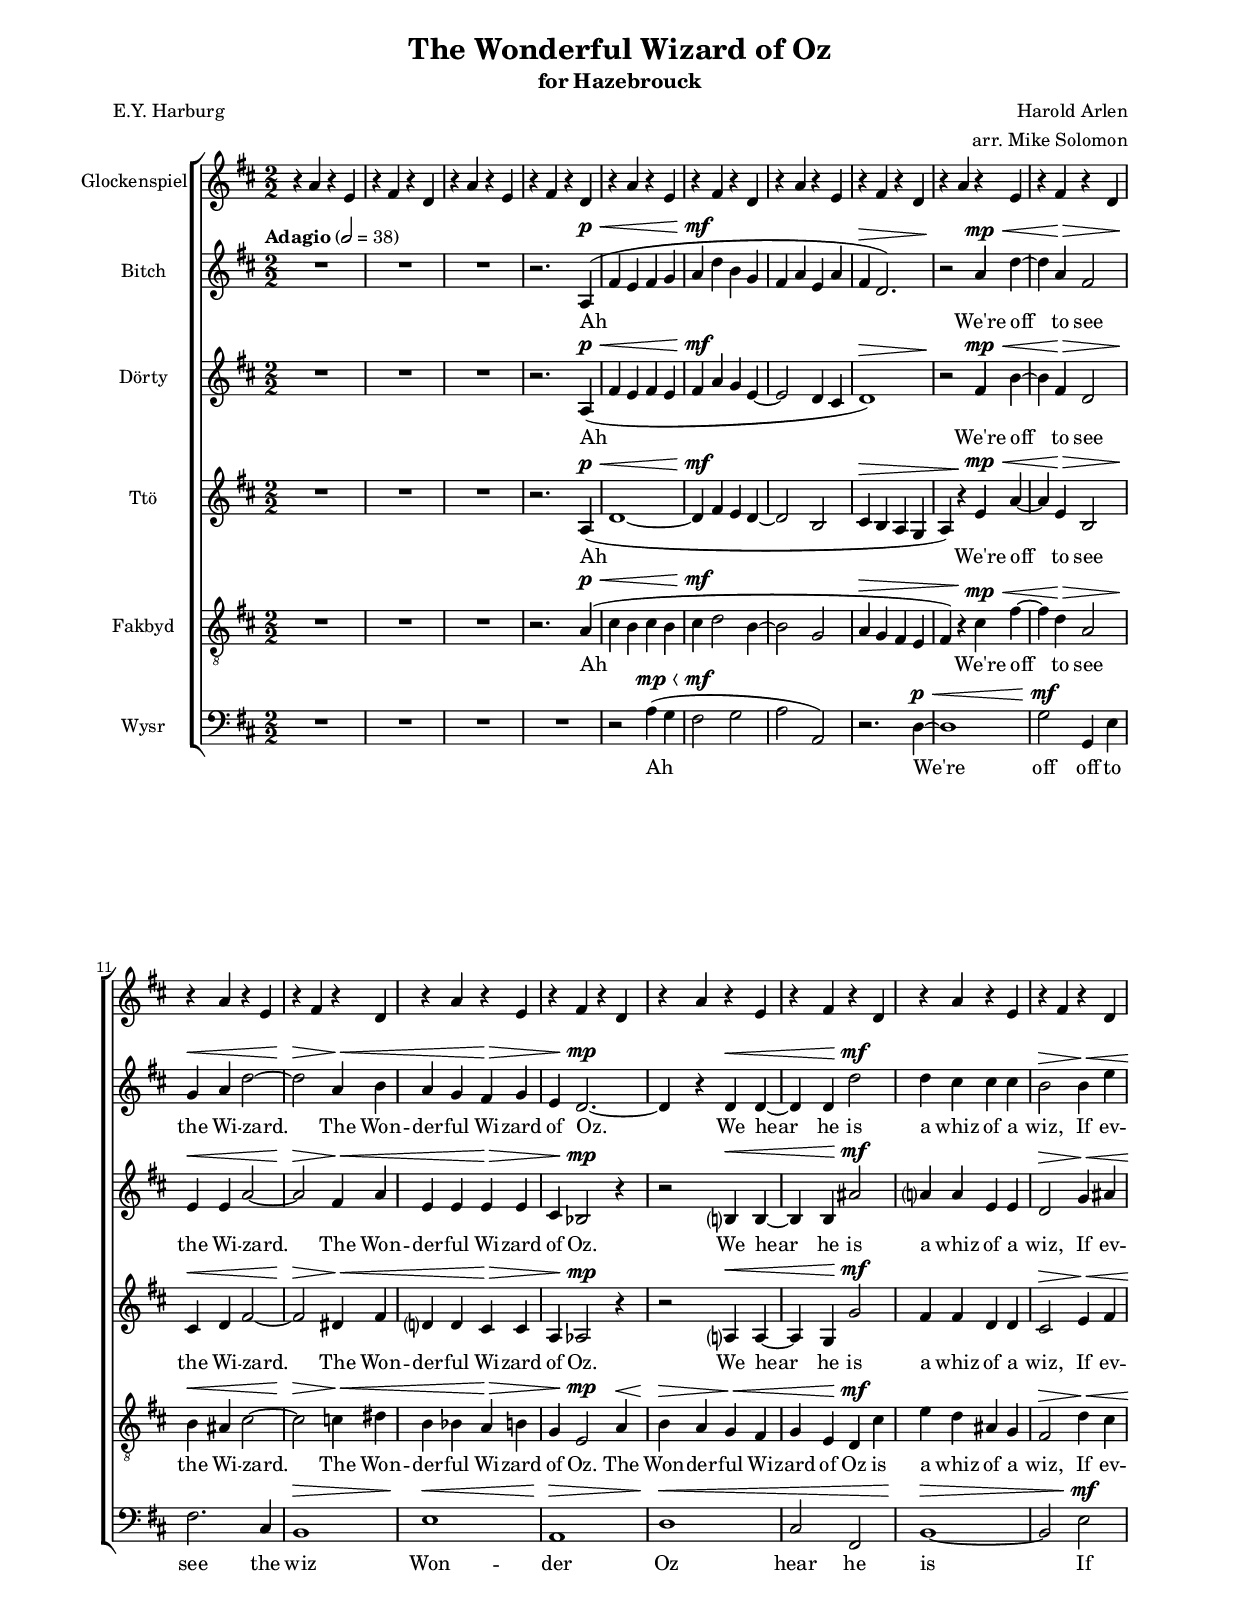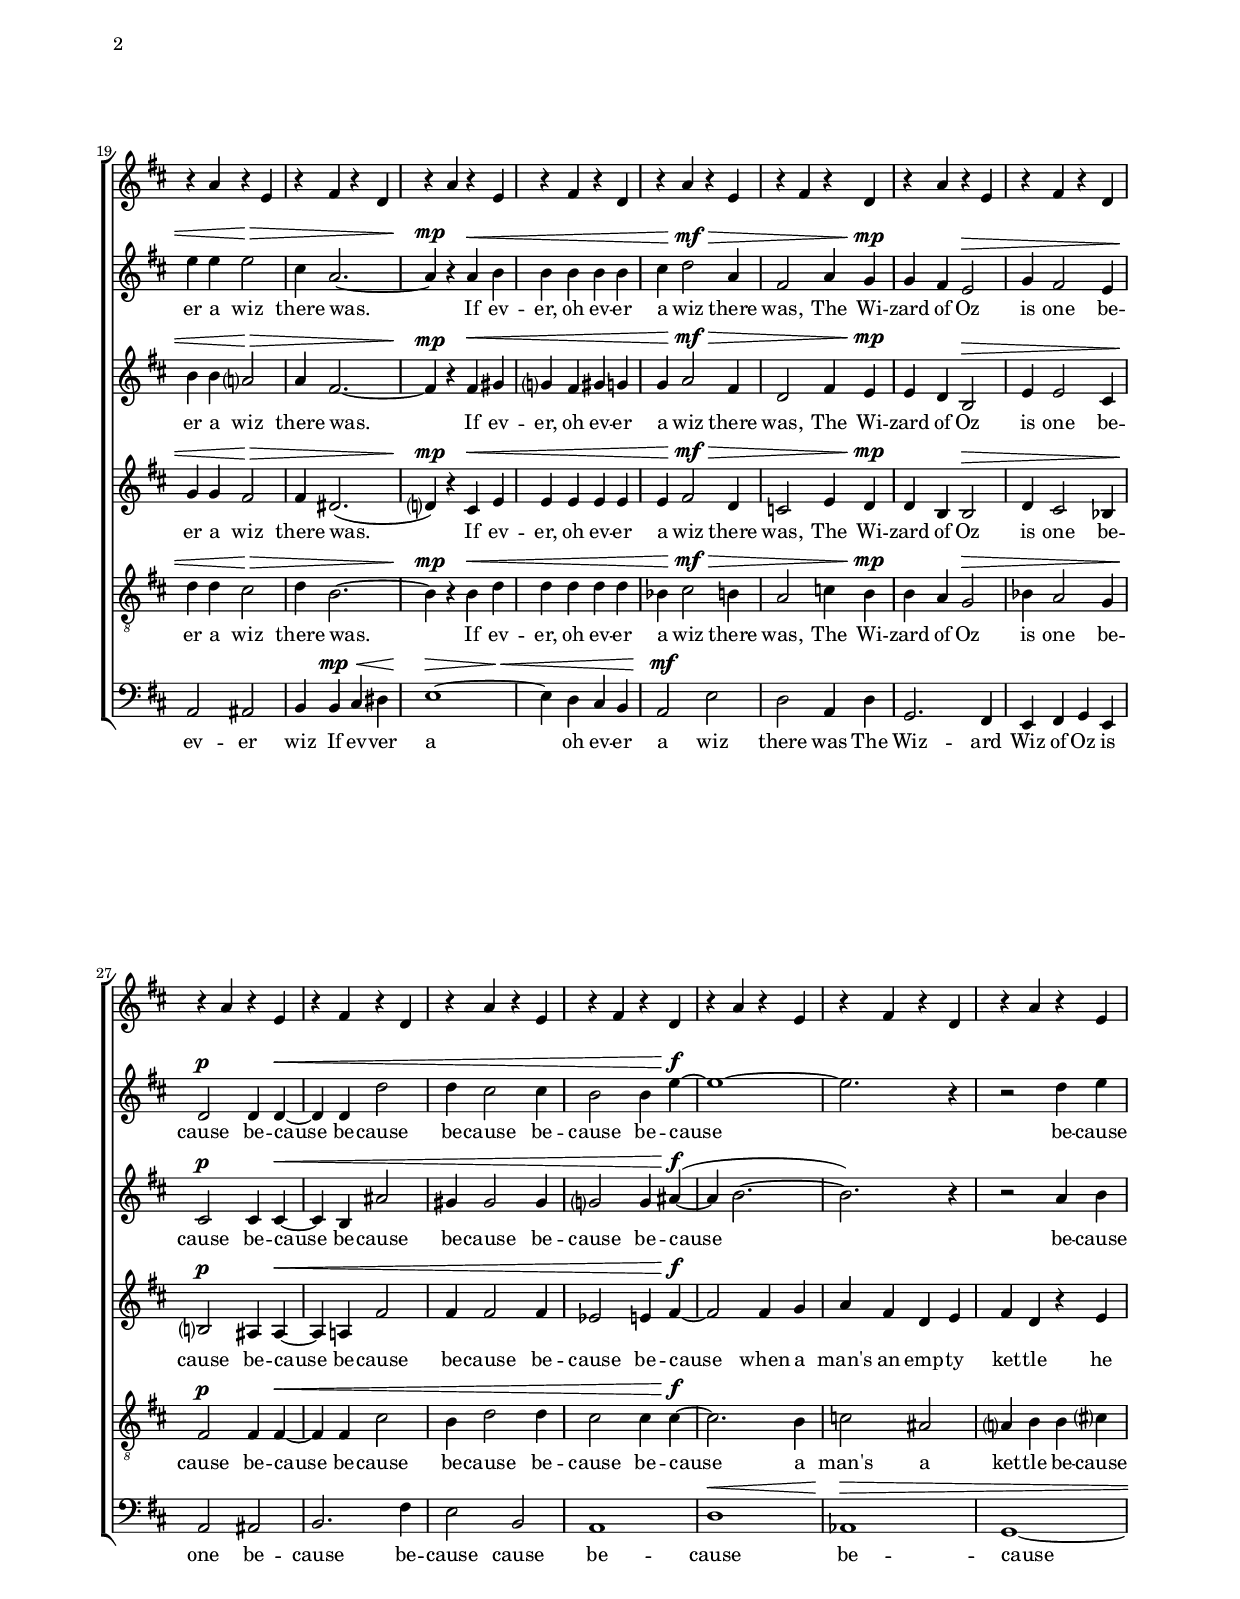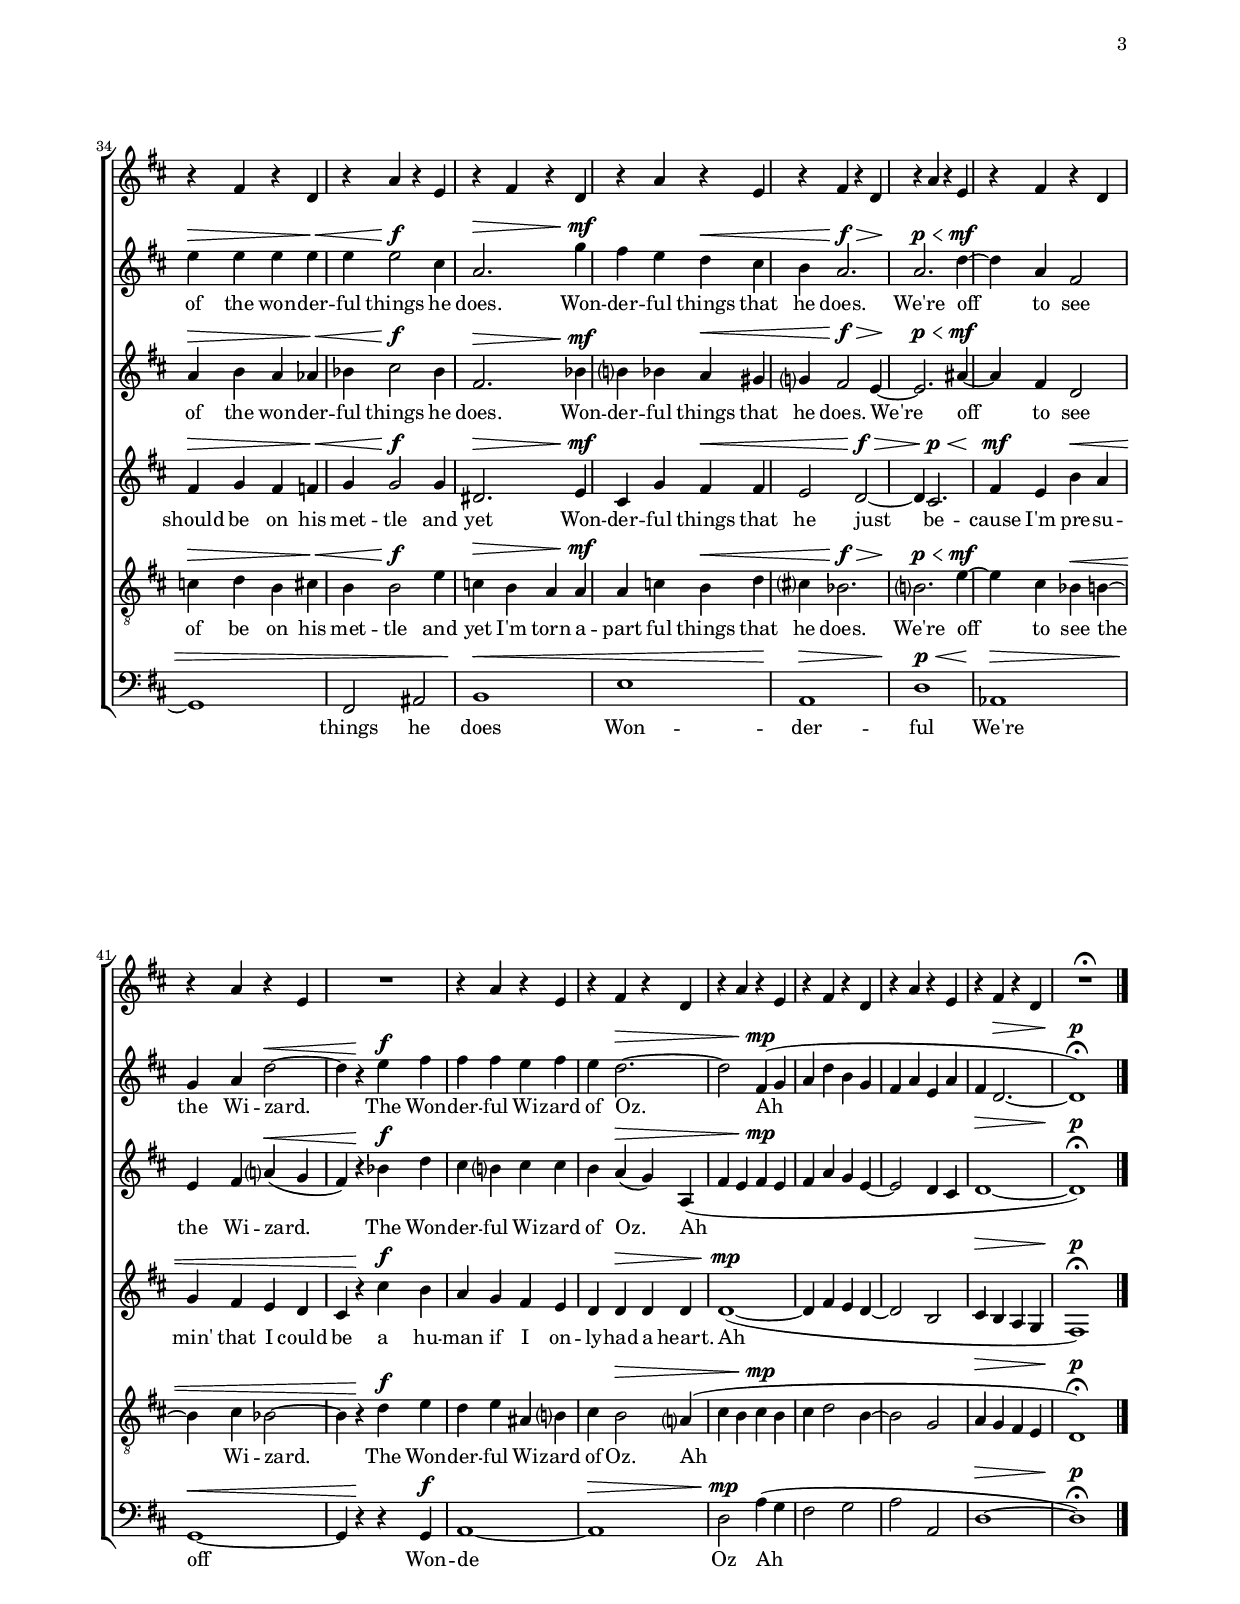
%TRANSPOSE TO D, KEEP IN SOPRANO!!!
\version "2.17.0"
\include "defs-devel.ly"
%{
    \new Staff \with { alignAboveContext = #"tenorstaff" }
     \relative c' {
      \key d \major
      R1 |
      r2 fis4 g |
      a fis d e |
      fis d fis e |
      fis d b cis |
      d b2 d4 |
      a a a a |
      a1 |
      r2 d ~ |
      d4 cis2. |
      b2 b'4 a
      g fis e d |
      cis cis cis' b |
      a g fis e |
      d d d d | 
      d1 |
    }
  We're off to see the Wi -- zard.
  The Won -- der -- ful Wi -- zard of Oz.
  We hear he is a whiz of a wiz,
  If ev -- er a wiz there was.
  If ev -- er, oh ev -- er a wiz there was,
  The Wi -- zard of Oz is one be -- cause
  be -- cause be -- cause be -- cause be -- cause be -- cause
  be -- cause of the won -- der -- ful things he does.
  Won -- der -- ful things that he does.
  We're off to see the Wi -- zard.
  The Won -- der -- ful Wi -- zard of Oz.  

%}
\paper {
  footnote-separator-markup = \markup { \column { " "\override #`(span-factor . 1/5) { \draw-hline } }}
  footnote-padding = 5\mm
  top-system-spacing = #'((basic-distance . 1) (minimum-distance . 0) (padding . 1) (stretchability . 40))
  bottom-system-spacing = #'((basic-distance . 1) (minimum-distance . 0) (padding . 1) (stretchability . 50))
  ragged-right = ##f
  left-margin = 0.75\in
  right-margin = 0.75\in
  top-margin = 0.5\in
  bottom-margin = 0.6\in
  ragged-last-bottom = ##f
  %max-systems-per-page = #2
}

#(ly:set-option 'point-and-click #f)

MyRed = \Red
MyBlack = \Black
myred = \once \override NoteHead.color = #red
myblack = \revert NoteHead.color
%MyRed = \revert NoteHead.color
%MyBlack = \revert NoteHead.color
%myred = \revert NoteHead.color
%myblack = \revert NoteHead.color

agogic = #(make-articulation "downbow")

\header {
  title = "The Wonderful Wizard of Oz" %(1)"
  subtitle = \markup { for Hazebrouck } 
  composer = "Harold Arlen"
  poet = "E.Y. Harburg"
  arranger = "arr. Mike Solomon"
}

nothing = {}

marks = {
  \time 2/2
  \tempo "Adagio" 2=38
  \repeat unfold 49 { s1 | } \bar "|."
}

prefatoryMatter = {
  \key d \major
  #(set-accidental-style 'modern-cautionary)
}

glock = \relative c'' {
  \prefatoryMatter
  \repeat unfold 20 { r4 a r e r fis r d | }
  r4 a' r e R1 |
  \relative c'' \repeat unfold 3 { r4 a r e r fis r d | }
  R1\fermataMarkup |
}

soprano = \relative c' { \autoBeamOff
  \prefatoryMatter
  R1*3 |
  r2. 
  a4\p\< ( |
  fis' e fis g |
  a\mf d b g |
  fis a e a |
  fis\> d2. ) |
  r2\! a'4\mp\< d ~ |
  d a\> fis2 |
  g4\< a d2 ~ |
  d2\> a4\< b |
  a g fis\> g |
  e d2.\mp ~ |
  d4 r4 d\< d ~ |
  d d d'2\mf |
  d4 cis cis cis |
  b2\> b4\< e |
  e e e2\> |
  cis4 a2. ~ |
  a4\mp r a\< b |
  b b b b |
  cis d2\mf\> a4 |
  fis2 a4 g\mp |
  g fis e2\> |
  g4 fis2 e4 |
  d2\p d4 d\< ~ |
  d d d'2 |
  d4 cis2 cis4 |
  b2 b4 e\f ~ |
  e1 ~ |
  e2. r4 |
  r2 d4 e |
  e\> e e e\< |
  e e2\f cis4 |
  a2.\> g'4\mf |
  fis e d\< cis |
  b a2.\f\> |
  a2.\p\< d4\mf ~ |
  d a fis2 |
  g4 a d2\< ~ |
  d4 r\! e\f fis |
  fis fis e fis |
  e d2.\> ~ |
  d2 fis,4\mp ( g |
  a d b g |
  fis a e a |
  fis d2.\> ~ |
  d1\p\fermata ) |
}

sopranoWords = \lyricmode {
  Ah
  We're off to see the Wi -- zard.
  The Won -- der -- ful Wi -- zard of Oz.
  We hear he is a whiz of a wiz,
  If ev -- er a wiz there was.
  If ev -- er, oh ev -- er a wiz there was,
  The Wi -- zard of Oz is one be -- cause
  be -- cause be -- cause be -- cause be -- cause be -- cause
  be -- cause of the won -- der -- ful things he does.
  Won -- der -- ful things that he does.
  We're off to see the Wi -- zard.
  The Won -- der -- ful Wi -- zard of Oz.  
  Ah
}

mezzo = \relative c' { \autoBeamOff
  \prefatoryMatter
  R1*3 |
  r2. 
  a4\p\< ( |
  fis' e fis e |
  fis4\mf a g e ~ |
  e2 d4 cis |
  d1\> ) |
  r2\! fis4\mp\< b ~ |
  b fis\> d2 |
  e4\< e a2 ~ |
  a2\> fis4\< a |
  e e e\> e |
  cis bes2\mp r4 |
  r2 b4\< b ~ |
  b b ais'2\mf |
  a4 a e e |
  d2\> g4\< ais |
  b b a2\> |
  a4 fis2. ~ |
  fis4\mp r4 fis\< gis |
  g fis gis g |
  g a2\mf\> fis4 |
  d2 fis4 e\mp |
  e d b2\> |
  e4 e2 cis4 |
  cis2\p cis4 cis4\< ~ |
  cis4 b4 ais'2 |
  gis4 gis2 gis4 |
  g2 g4 ais\f ( ~ |
  ais4 b2. ~ |
  b2. ) r4 |
  r2 a4 b |
  a\> b a aes\< |
  bes cis2\f bes4 |
  fis2.\> bes4\mf |
  b bes a\< gis |
  g fis2\f\> e4 ~ |
  e2.\p\< ais4\mf ~ |
  ais fis d2 |
  e4 fis a4\< ( g |
  fis4 ) r\! bes4\f d |
  cis b cis cis |
  b a\> (g) a,4 ( |
  fis' e fis\mp e |
  fis4 a g e ~ |
  e2 d4 cis |
  d1\> ~ |
  d\p\fermata ) | 
  
}

mezzoWords = \lyricmode {
  Ah
  We're off to see the Wi -- zard.
  The Won -- der -- ful Wi -- zard of Oz.
  We hear he is a whiz of a wiz,
  If ev -- er a wiz there was.
  If ev -- er, oh ev -- er a wiz there was,
  The Wi -- zard of Oz is one be -- cause
  be -- cause be -- cause be -- cause be -- cause be -- cause
  be -- cause of the won -- der -- ful things he does.
  Won -- der -- ful things that he does.
  We're off to see the Wi -- zard.
  The Won -- der -- ful Wi -- zard of Oz.  
  Ah
}

alto = \relative c' { \autoBeamOff
  \prefatoryMatter
  R1*3 |
  r2. 
  a4\p\< ( |
  d1 ~ |
  d4\mf fis e d ~ |
  d2 b |
  cis4\> b a g |
  a4 ) r\! e'4\mp\< a ~ |
  a e\> b2 |
  cis4\< d fis2 ~ |
  fis\> dis4\< fis |
  d d cis\> cis |
  a aes2\mp r4 |
  r2 a4\< a ~ |
  a g g'2\mf |
  fis4 fis d d |
  cis2\> e4\< fis |
  g g fis2\> |
  fis4 dis2. ( |
  d4\mp ) r cis\< e |
  e e e e |
  e fis2\mf\> d4 |
  c2 e4 d\mp |
  d b b2\> |
  d4 cis2 bes4 |
  b2\p ais4 ais\< ~ |
  ais a fis'2 |
  fis4 fis2 fis4 |
  ees2 e4 fis\f ~ |
  fis2 fis4 g |
  a fis d e |
  fis d r e |
  fis\> g fis f\< |
  g4 g2\f g4 |
  dis2.\> e4\mf |
  cis4 g' fis\< fis |
  e2 d2\f\> ~ |
  d4 cis2.\p\< |
  fis4\mf e b'\< a |
  g fis e d |
  cis r\! cis'\f b |
  a g fis e |
  d d\> d d |
  d1\mp ( ~ |
  d4 fis4 e d ~ |
  d2 b |
  cis4\> b a g |
  fis1\p\fermata ) |
}

altoWords = \lyricmode {
  Ah
  We're off to see the Wi -- zard.
  The Won -- der -- ful Wi -- zard of Oz.
  We hear he is a whiz of a wiz,
  If ev -- er a wiz there was.
  If ev -- er, oh ev -- er a wiz there was,
  The Wi -- zard of Oz is one be -- cause
  be -- cause be -- cause be -- cause be -- cause be -- cause
  when a man's an emp -- ty ket -- tle
  he should be on his met -- tle
  and yet
  Won -- der -- ful things that he
  just be -- cause I'm pre -- su -- min'
  that I could be a hu -- man if I
  on -- ly -- had a heart.
  Ah
}

tenor = \relative c' {
  \autoBeamOff
  \clef "treble_8"
  \prefatoryMatter
  R1*3 |
  r2. 
  a4\p\< ( |
  cis b cis b |
  cis\mf d2 b4 ~ |
  b2 g |
  a4\> g fis e |
  fis ) r\! cis'4\mp\< fis ~ |
  fis d\> a2 |
  b4\< ais cis2 ~ |
  cis2\> c4\< dis4 |
  b bes a\> b |
  g e2\mp a4\< |
  b\> a g\< fis |
  g e d\mf cis' |
  e4 d ais g |
  fis2\> d'4\< cis4 |
  d d cis2\> |
  d4 b2. ~ |
  b4\mp r4 b\< d |
  d d d d |
  bes4 cis2\mf\> b4 |
  a2 c4 b\mp |
  b a g2\> |
  bes4 a2 g4 |
  fis2\p fis4 fis\< ~ |
  fis fis cis'2 |
  b4 d2 d4 |
  cis2 cis4 cis\f ~ |
  cis2. b4 |
  c2 ais |
  a4 b b4 cis |
  c\> d b cis\< |
  b b2\f e4 |
  c4\> b a a\mf |
  a c b\< d
  cis bes2.\f\> |
  b2.\p\< e4\mf ~ |
  e cis bes\< b4 ~ |
  b4 cis bes2 ~ |
  bes4 r\! d\f e |
  d e ais, b |
  cis4 b2\> a4 ( |
  cis b cis\mp b |
  cis d2 b4 ~ |
  b2 g |
  a4\> g fis e |
  d1\p\fermata ) |
}

tenorWords = \lyricmode {
  Ah
  We're off to see the Wi -- zard.
  The Won -- der -- ful Wi -- zard of Oz.
  The Won -- der -- ful Wi -- zard of Oz is
  a whiz of a wiz,
  If ev -- er a wiz there was.
  If ev -- er, oh ev -- er a wiz there was,
  The Wi -- zard of Oz is one be -- cause
  be -- cause be -- cause be -- cause be -- cause be -- cause
  a man's a ket -- tle
  be -- cause of be on his met -- tle and yet I'm torn a -- part
  ful things that he does.
  We're off to see the Wi -- zard.
  The Won -- der -- ful Wi -- zard of Oz.  
  Ah
}

bass = \relative c' { \autoBeamOff
  \prefatoryMatter
  \clef bass
  R1*3 |
  R1 |
  r2 a4\mp\< ( g |
  fis2\mf g |
  a a, ) |
  r2. d4\p\< ~ |
  d1 |
  g2\mf g,4 e' |
  fis2. cis4 |
  b1\> |
  e\< |
  a,\> |
  d\< |
  cis2 fis, |
  b1\> ~ |
  b2 e\mf |
  a, ais |
  b4 b\mp\< cis4 dis |
  << { e1 ~ |
  e4 } { s2.\> s4\< } >> d cis b |
  a2\mf e' |
  d a4 d |
  g,2. fis4 |
  e fis g e |
  a2 ais |
  b2. fis'4 |
  e2 b |
  a1 |
  d1\< |
  aes\> |
  g ~ |
  g |
  fis2 ais |
  b1\< |
  e1 |
  a,\> |
  d1\p\< |
  aes\> |
  g\< ~ |
  g4 r4\! r g\f |
  a1 ~ |
  a\> |
  d2\mp a'4 ( g |
  fis2 g |
  a a, |
  d1\> ~ |
  d\p\fermata )|
}

bassWords = \lyricmode {
  Ah
  We're off off to see the wiz
  Won -- der
  Oz
  hear he
  is If ev -- er wiz If ev -- ver a
  oh ev -- er
  a wiz there was The Wiz -- ard
  Wiz of Oz is one be -- cause
  be -- cause cause be -- cause
  be -- cause
  things he does
  Won -- der -- ful
  We're off
  Won -- de
  Oz
  Ah
}

%%% SCORE
#(set-global-staff-size 16)

\score {
  \new ChoirStaff <<
    \new Staff \with { instrumentName = #"Glockenspiel" %shortInstrumentName = #"M."
} <<
      \new Voice = "glock" { << { \numericTimeSignature
        \glock
      } {
        \nothing
      } {
        \nothing
      }>> }
    >>
    \new Staff \with { instrumentName = #"Bitch" %shortInstrumentName = #"M."
} <<
      \new Voice = "soprano" { << { \numericTimeSignature
        \soprano
      } {
        \marks
      } {
        \nothing
      }>> }
      \new Lyrics \lyricsto "soprano" {
        \sopranoWords
      }
    >>
    \new Staff \with { instrumentName = #"Dörty" %shortInstrumentName = #"E."
} <<
      \new Voice = "mezzo" { << { \numericTimeSignature
        \mezzo
      } {
        \nothing
      } >> }
      \new Lyrics \lyricsto "mezzo" {
        \mezzoWords
      }
    >>
    \new Staff \with { instrumentName = #"Ttö" %shortInstrumentName = #"Mk."
} <<
      \new Voice = "alto" { << { \numericTimeSignature
        \alto
      } {
        \nothing
      } >> }
      \new Lyrics \lyricsto "alto" {
        \altoWords
      }
    >>
    \new Staff = "tenorstaff" \with { instrumentName = #"Fakbyd" %shortInstrumentName = #"R."
} <<
      \new Voice = "tenor" { << { \numericTimeSignature
        \tenor
      } {
        \nothing
      } >> }
      \new Lyrics \lyricsto "tenor" {
        \tenorWords
      }
    >>
    \new Staff \with { instrumentName = #"Wysr" %shortInstrumentName = #"P." %\markup { \concat { E \super u . } }
} <<
      \new Voice = "bass" { << { \numericTimeSignature
        \bass
      } {
        \nothing
      } >> }
      \new Lyrics \lyricsto "bass" {
        \bassWords
      }
    >>
  >>
  \layout {
    \context {
      \Voice
      \override TextScript #'layer = #6
      \override NoteHead #'layer = #7
      \override Glissando #'breakable = ##t
      \override TupletNumber #'breakable = ##t
      \override TupletBracket #'breakable = ##t
      \override DynamicLineSpanner #'direction = #UP
      %\override Slur #'direction = #UP
      \remove "Forbid_line_break_engraver"
    }
    \context {
      \Staff
      \consists "Metronome_mark_engraver"
      \override TimeSignature #'style = #'numbered
      \override StaffSymbol #'layer = #4
      \override TimeSignature #'layer = #3
      \override TimeSignature #'whiteout = ##t
    }
    \context {
      \Lyrics
      %\override LyricText #'whiteout = ##t
      \override LyricText #'layer = #6
    }
    \context {
      \Score
      \remove "Metronome_mark_engraver"
      \override NonMusicalPaperColumn #'allow-loose-spacing = ##f
    }
  }
}

%{
%%% piano redux
#(set-global-staff-size 20)

\score {
  \new PianoStaff <<
    \new Staff <<
      \new Voice = "1" { \voiceOne << \soprano \marks >> }
      \new Voice = "2" { \voiceTwo \mezzo }
      \new Voice = "3" { \voiceThree \alto }
    >>
    \new Staff <<
      \new Voice = "4" { \voiceOne \tenor }
      \new Voice = "5" { \voiceTwo \bass }
    >>
  >>
  \layout {
    \context {
      \Voice
      \override TextScript #'layer = #6
      \override NoteHead #'layer = #7
      \override Glissando #'breakable = ##t
      \override TupletNumber #'breakable = ##t
      \override TupletBracket #'breakable = ##t
      \remove "Forbid_line_break_engraver"
    }
    \context {
      \Staff
      \consists "Metronome_mark_engraver"
      \override TimeSignature #'style = #'numbered
      \override StaffSymbol #'layer = #4
      \override TimeSignature #'layer = #3
      \override TimeSignature #'whiteout = ##t
    }
    \context {
      \Lyrics
      %\override LyricText #'whiteout = ##t
      \override LyricText #'layer = #6
    }
    \context {
      \Score
      \remove "Metronome_mark_engraver"
      \override NonMusicalPaperColumn #'allow-loose-spacing = ##f
    }
  }
}
%}
%%% MIDI

\score {
  \new ChoirStaff <<
    \new Staff \with { instrumentName = #"Glockenspiel" %shortInstrumentName = #"M."
} <<
      \new Voice = "glock" { << { \numericTimeSignature
        \glock
      } {
        \nothing
      } {
        \nothing
      }>> }
    >>
    \new Staff \with { instrumentName = #"Bitch" %shortInstrumentName = #"M."
} <<
      \new Voice = "soprano" { << { \numericTimeSignature
        \soprano
      } {
        \marks
      } >> }
      \new Lyrics \lyricsto "soprano" {
        \sopranoWords
      }
    >>
    \new Staff \with { instrumentName = #"Dörty" %shortInstrumentName = #"E."
} <<
      \new Voice = "mezzo" { \numericTimeSignature
        \mezzo
      }
      \new Lyrics \lyricsto "mezzo" {
        \mezzoWords
      }
    >>
    \new Staff \with { instrumentName = #"Ttö" %shortInstrumentName = #"Mk."
} <<
      \new Voice = "alto" { \numericTimeSignature
        \alto
      }
      \new Lyrics \lyricsto "alto" {
        \altoWords
      }
    >>
    \new Staff \with { instrumentName = #"Fakbyd" %shortInstrumentName = #"R."
} <<
      \new Voice = "tenor" { \numericTimeSignature
        \tenor
      }
      \new Lyrics \lyricsto "tenor" {
        \tenorWords
      }
    >>
    \new Staff \with { instrumentName = #"Wysr" %shortInstrumentName = #"P." %\markup { \concat { E \super u . } }
} <<
      \new Voice = "bass" { \numericTimeSignature
        \bass
      }
      \new Lyrics \lyricsto "bass" {
        \bassWords
      }
    >>
  >>
  \midi {}
}
